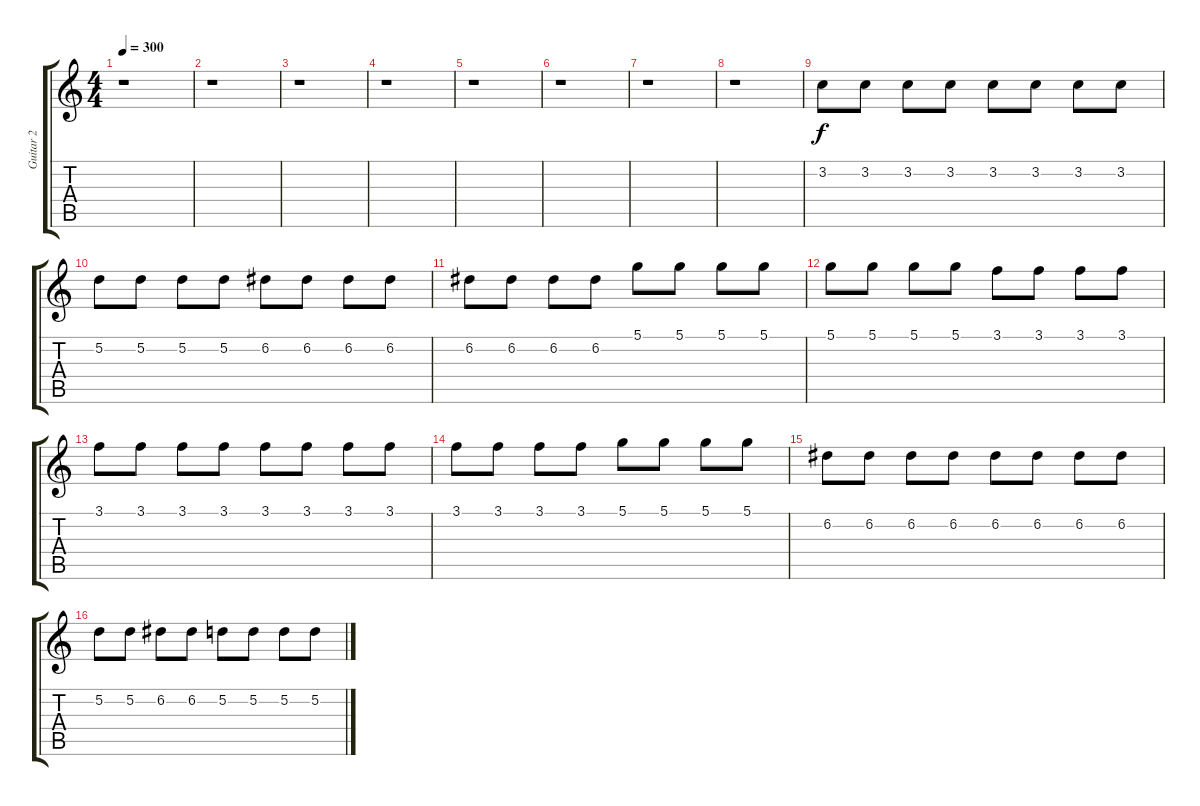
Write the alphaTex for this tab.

\track ("Guitar 2" "Guitar 2") {instrument distortionguitar}
\staff {score tabs}
\tuning (D4 A3 F3 C3 G2 C2) {hide}
\ts (4 4)
\tempo 300
\clef g2
\ks c
r.1{dy f} |
r.1 |
r.1 |
r.1 |
r.1 |
r.1 |
r.1 |
r.1 |
3.2.8 3.2.8 3.2.8 3.2.8 3.2.8 3.2.8 3.2.8 3.2.8 |
5.2.8 5.2.8 5.2.8 5.2.8 6.2.8 6.2.8 6.2.8 6.2.8 |
6.2.8 6.2.8 6.2.8 6.2.8 5.1.8 5.1.8 5.1.8 5.1.8 |
5.1.8 5.1.8 5.1.8 5.1.8 3.1.8 3.1.8 3.1.8 3.1.8 |
3.1.8 3.1.8 3.1.8 3.1.8 3.1.8 3.1.8 3.1.8 3.1.8 |
3.1.8 3.1.8 3.1.8 3.1.8 5.1.8 5.1.8 5.1.8 5.1.8 |
6.2.8 6.2.8 6.2.8 6.2.8 6.2.8 6.2.8 6.2.8 6.2.8 |
5.2.8 5.2.8 6.2.8 6.2.8 5.2.8 5.2.8 5.2.8 5.2.8
